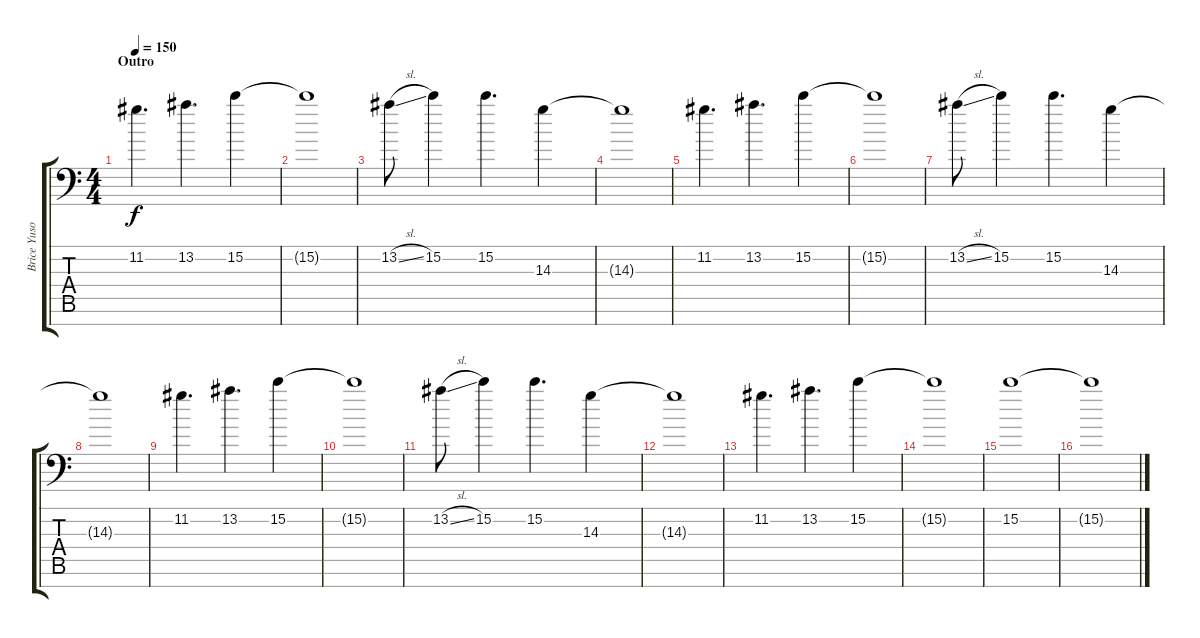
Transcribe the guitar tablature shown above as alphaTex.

\track ("Brice Yuson (Extra)" "Brice Yuso") {instrument electricguitarjazz}
\staff {score tabs}
\tuning (D4 A3 F3 C3 G2 D2 G1) {hide}
\ts (4 4)
\section ("" "Outro")
\tempo 150
\clef f4
\ks c
11.2.4{d dy f instrument distortionguitar} 13.2.4{d} 15.2.4 |
15.2{t}.1 |
13.2{sl}.8 15.2.4 15.2.4{d} 14.3.4 |
14.3{t}.1 |
11.2.4{d} 13.2.4{d} 15.2.4 |
15.2{t}.1 |
13.2{sl}.8 15.2.4 15.2.4{d} 14.3.4 |
14.3{t}.1 |
11.2.4{d instrument distortionguitar} 13.2.4{d} 15.2.4 |
15.2{t}.1 |
13.2{sl}.8 15.2.4 15.2.4{d} 14.3.4 |
14.3{t}.1 |
11.2.4{d} 13.2.4{d} 15.2.4 |
15.2{t}.1 |
15.2.1 |
15.2{t}.1
